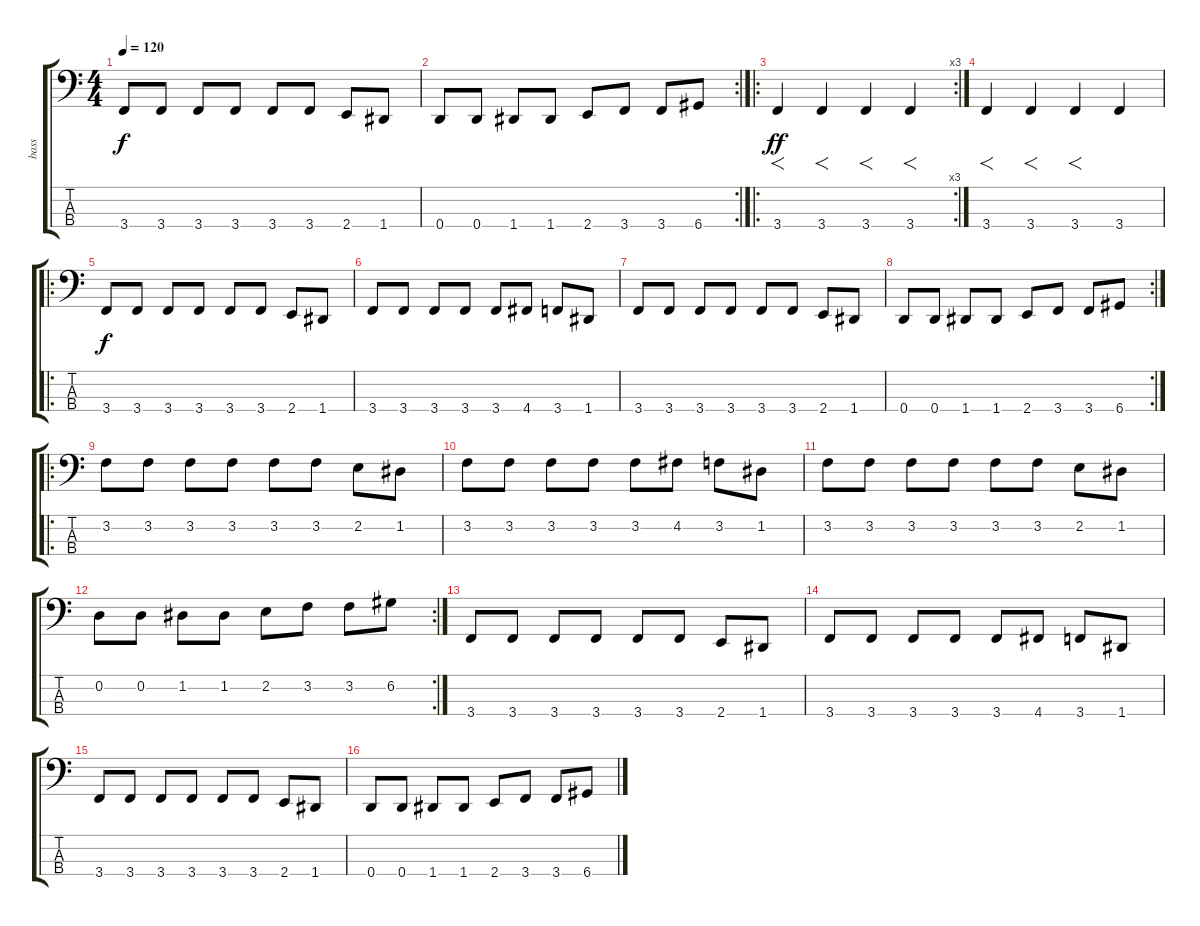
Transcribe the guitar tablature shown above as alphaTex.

\track ("bass" "bass") {instrument electricbasspick}
\staff {score tabs}
\tuning (G2 D2 A1 D1) {hide}
\ts (4 4)
\tempo 120
\clef f4
\ks c
3.4.8{dy f} 3.4.8 3.4.8 3.4.8 3.4.8 3.4.8 2.4.8 1.4.8 |
\rc 2
0.4.8 0.4.8 1.4.8 1.4.8 2.4.8 3.4.8 3.4.8 6.4.8 |
\ro
\rc 3
3.4.4{f dy ff} 3.4.4{f} 3.4.4{f} 3.4.4{f} |
3.4.4{f} 3.4.4{f} 3.4.4{f} 3.4.4 |
\ro
3.4.8{dy f} 3.4.8 3.4.8 3.4.8 3.4.8 3.4.8 2.4.8 1.4.8 |
3.4.8 3.4.8 3.4.8 3.4.8 3.4.8 4.4.8 3.4.8 1.4.8 |
3.4.8 3.4.8 3.4.8 3.4.8 3.4.8 3.4.8 2.4.8 1.4.8 |
\rc 2
0.4.8 0.4.8 1.4.8 1.4.8 2.4.8 3.4.8 3.4.8 6.4.8 |
\ro
3.2.8 3.2.8 3.2.8 3.2.8 3.2.8 3.2.8 2.2.8 1.2.8 |
3.2.8 3.2.8 3.2.8 3.2.8 3.2.8 4.2.8 3.2.8 1.2.8 |
3.2.8 3.2.8 3.2.8 3.2.8 3.2.8 3.2.8 2.2.8 1.2.8 |
\rc 2
0.2.8 0.2.8 1.2.8 1.2.8 2.2.8 3.2.8 3.2.8 6.2.8 |
3.4.8 3.4.8 3.4.8 3.4.8 3.4.8 3.4.8 2.4.8 1.4.8 |
3.4.8 3.4.8 3.4.8 3.4.8 3.4.8 4.4.8 3.4.8 1.4.8 |
3.4.8 3.4.8 3.4.8 3.4.8 3.4.8 3.4.8 2.4.8 1.4.8 |
0.4.8 0.4.8 1.4.8 1.4.8 2.4.8 3.4.8 3.4.8 6.4.8
